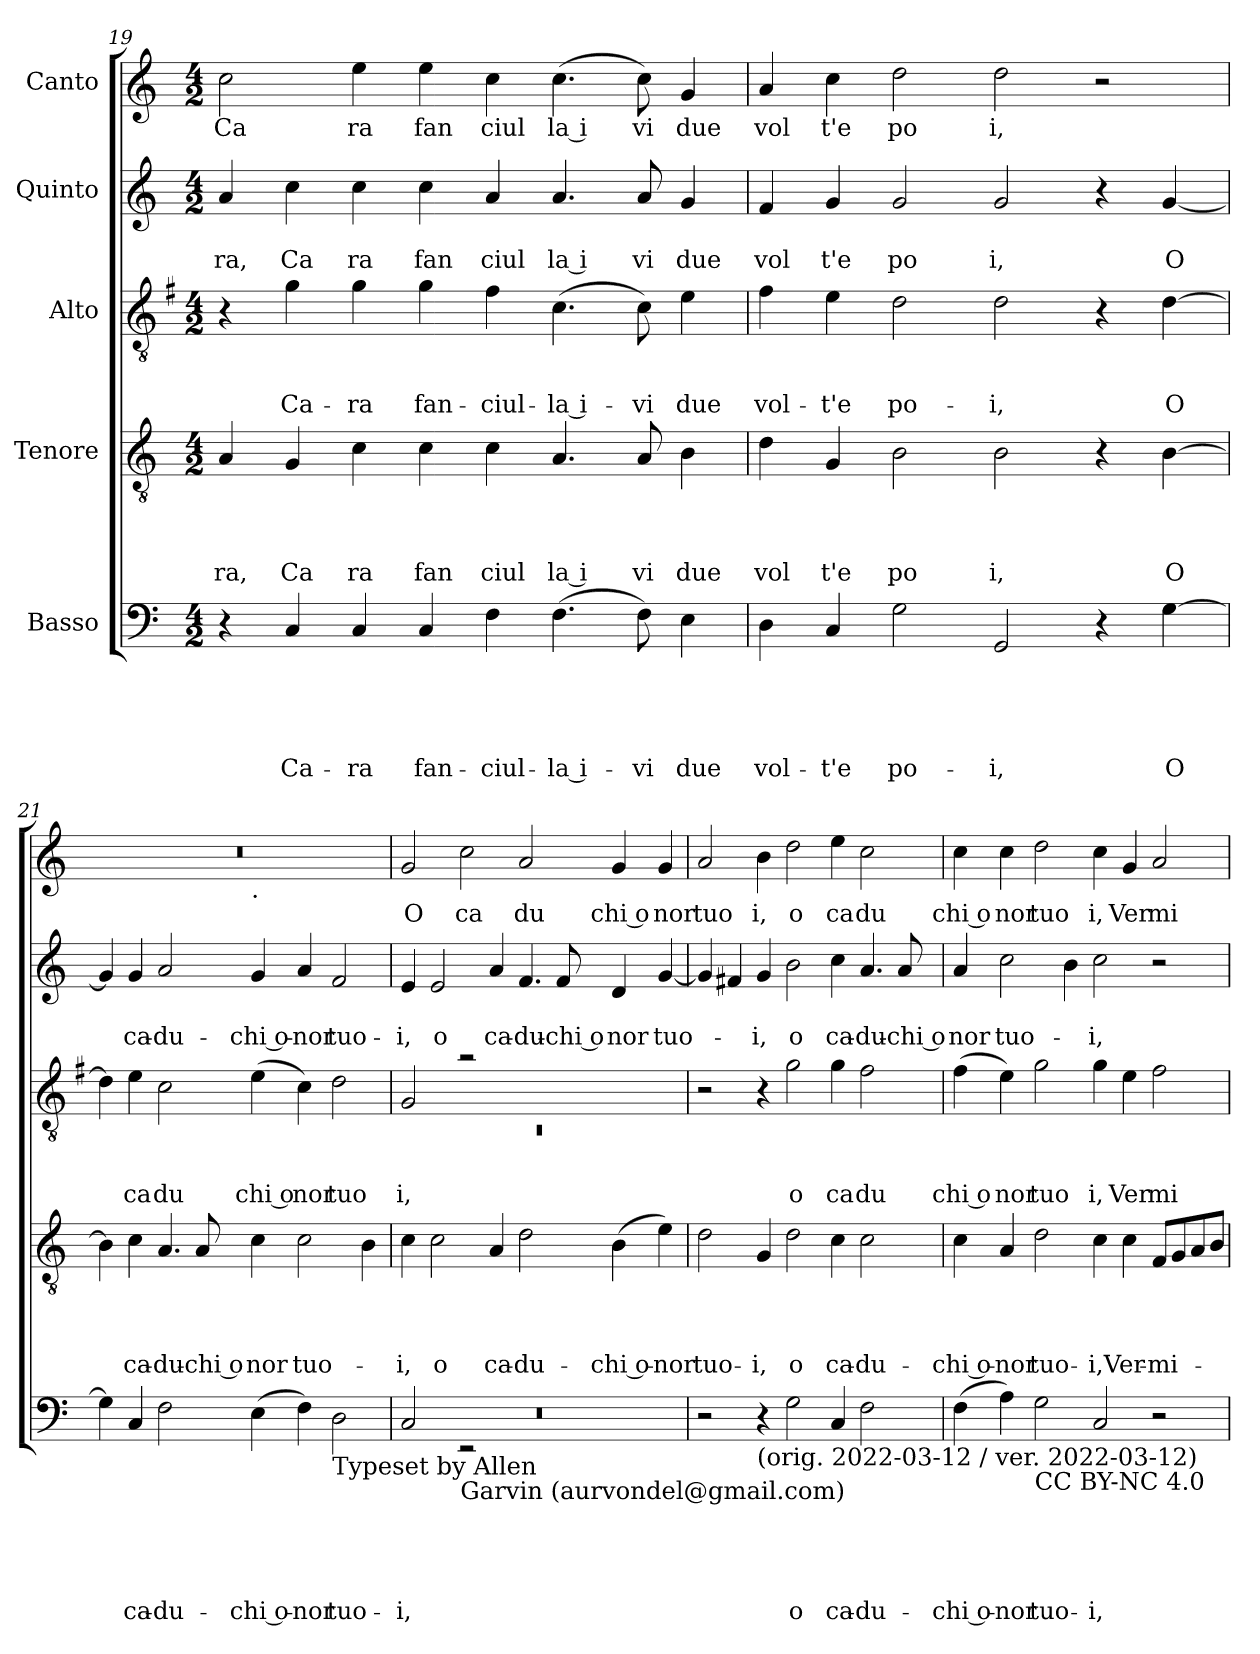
**kern	**text	**text	**text	**text	**text	**kern	**text	**text	**text	**text	**kern	**text	**text	**text	**kern	**text	**text	**kern	**text
*part5	*part5	*part5	*part5	*part5	*part5	*part4	*part4	*part4	*part4	*part4	*part3	*part3	*part3	*part3	*part2	*part2	*part2	*part1	*part1
*staff5	*staff5	*staff5	*staff5	*staff5	*staff5	*staff4	*staff4	*staff4	*staff4	*staff4	*staff3	*staff3	*staff3	*staff3	*staff2	*staff2	*staff2	*staff1	*staff1
*I"Basso	*	*	*	*	*	*I"Tenore	*	*	*	*	*I"Alto	*	*	*	*I"Quinto	*	*	*I"Canto	*
*clefF4	*	*	*	*	*	*clefGv2	*	*	*	*	*clefGv2	*	*	*	*clefG2	*	*	*clefG2	*
*	*	*	*	*	*	*	*	*	*	*	*ITrd-3c-5	*	*	*	*	*	*	*	*
*k[]	*	*	*	*	*	*k[]	*	*	*	*	*k[]	*	*	*	*k[]	*	*	*k[]	*
*C:	*	*	*	*	*	*C:	*	*	*	*	*C:	*	*	*	*C:	*	*	*C:	*
*M4/2	*	*	*	*	*	*M4/2	*	*	*	*	*M4/2	*	*	*	*M4/2	*	*	*M4/2	*
=19	=19	=19	=19	=19	=19	=19	=19	=19	=19	=19	=19	=19	=19	=19	=19	=19	=19	=19	=19
!	!	!	!	!	!	!	!	!	!	!LO:LY:b	!	!	!	!	!	!	!LO:LY:b	!	!LO:LY:b
4r	.	.	.	.	.	4A/	.	.	.	ra,	4r	.	.	.	4a/	.	ra,	2cc\	Ca
!	!	!	!	!	!LO:LY:b	!	!	!	!	!LO:LY:b	!	!	!	!LO:LY:b	!	!	!LO:LY:b	!	!
4C/	.	.	.	.	Ca-	4G/	.	.	.	Ca	4cc\	.	.	Ca-	4cc\	.	Ca	.	.
!	!	!	!	!	!LO:LY:b	!	!	!	!	!LO:LY:b	!	!	!	!LO:LY:b	!	!	!LO:LY:b	!	!LO:LY:b
4C/	.	.	.	.	-ra	4c\	.	.	.	ra	4cc\	.	.	-ra	4cc\	.	ra	4ee\	ra
!	!	!	!	!	!LO:LY:b	!	!	!	!	!LO:LY:b	!	!	!	!LO:LY:b	!	!	!LO:LY:b	!	!LO:LY:b
4C/	.	.	.	.	fan-	4c\	.	.	.	fan	4cc\	.	.	fan-	4cc\	.	fan	4ee\	fan
!	!	!	!	!	!LO:LY:b	!	!	!	!	!LO:LY:b	!	!	!	!LO:LY:b	!	!	!LO:LY:b	!	!LO:LY:b
4F\	.	.	.	.	-ciul-	4c\	.	.	.	ciul	4b\	.	.	-ciul-	4a/	.	ciul	4cc\	ciul
!	!	!	!	!	!LO:LY:b:rj	!	!	!	!	!LO:LY:b:rj	!	!	!	!LO:LY:b:rj	!	!	!LO:LY:b:rj	!	!LO:LY:b:rj
(>4.F\	.	.	.	.	-la i-	4.A/	.	.	.	la i	(<4.f\	.	.	-la i-	4.a/	.	la i	(<4.cc\	la i
!	!	!	!	!	!LO:LY:b	!	!	!	!	!LO:LY:b	!	!	!	!LO:LY:b	!	!	!LO:LY:b	!	!LO:LY:b
8F\)	.	.	.	.	-vi	8A/	.	.	.	vi	8f\)	.	.	-vi	8a/	.	vi	8cc\)	vi
!	!	!	!	!	!LO:LY:b	!	!	!	!	!LO:LY:b	!	!	!	!LO:LY:b	!	!	!LO:LY:b	!	!LO:LY:b
4E\	.	.	.	.	due	4B\	.	.	.	due	4a\	.	.	due	4g/	.	due	4g/	due
=20	=20	=20	=20	=20	=20	=20	=20	=20	=20	=20	=20	=20	=20	=20	=20	=20	=20	=20	=20
!	!	!	!	!	!LO:LY:b	!	!	!	!	!LO:LY:b	!	!	!	!LO:LY:b	!	!	!LO:LY:b	!	!LO:LY:b
4D\	.	.	.	.	vol-	4d\	.	.	.	vol	4b\	.	.	vol-	4f/	.	vol	4a/	vol
!	!	!	!	!	!LO:LY:b	!	!	!	!	!LO:LY:b	!	!	!	!LO:LY:b	!	!	!LO:LY:b	!	!LO:LY:b
4C/	.	.	.	.	-t'e	4G/	.	.	.	t'e	4a\	.	.	-t'e	4g/	.	t'e	4cc\	t'e
!	!	!	!	!	!LO:LY:b	!	!	!	!	!LO:LY:b	!	!	!	!LO:LY:b	!	!	!LO:LY:b	!	!LO:LY:b
2G\	.	.	.	.	po-	2B\	.	.	.	po	2g\	.	.	po-	2g/	.	po	2dd\	po
!	!	!	!	!	!LO:LY:b	!	!	!	!	!LO:LY:b	!	!	!	!LO:LY:b	!	!	!LO:LY:b	!	!LO:LY:b
2GG/	.	.	.	.	-i,	2B\	.	.	.	i,	2g\	.	.	-i,	2g/	.	i,	2dd\	i,
4r	.	.	.	.	.	4r	.	.	.	.	4r	.	.	.	4r	.	.	2r	.
!	!	!	!	!	!LO:LY:b	!	!	!	!	!LO:LY:b	!	!	!	!LO:LY:b	!	!	!LO:LY:b	!	!
[<4G\	.	.	.	.	O	[<4B\	.	.	.	O	[<4g\	.	.	O	[<4g/	.	O	.	.
!!LO:LB:g=z
=21	=21	=21	=21	=21	=21	=21	=21	=21	=21	=21	=21	=21	=21	=21	=21	=21	=21	=21	=21
*	*	*	*	*	*	*	*	*	*	*	*	*	*	*	*	*	*	*^	*
4G\]	.	.	.	.	.	4B\]	.	.	.	.	4g\]	.	.	.	4g/]	.	.	0r	1ryy	.
!	!	!	!	!	!LO:LY:b	!	!	!	!	!LO:LY:b	!	!	!	!LO:LY:b	!	!	!LO:LY:b	!	!	!
4C/	.	.	.	.	ca-	4c\	.	.	.	ca-	4a\	.	.	ca	4g/	.	ca-	.	.	.
!	!	!	!	!	!LO:LY:b	!	!	!	!	!LO:LY:b	!	!	!	!LO:LY:b	!	!	!LO:LY:b	!	!	!
2F\	.	.	.	.	-du-	4.A/	.	.	.	-du-	2f\	.	.	du	2a/	.	-du-	.	.	.
!	!	!	!	!	!	!	!	!	!	!LO:LY:b:rj	!	!	!	!	!	!	!	!	!	!
.	.	.	.	.	.	8A/	.	.	.	-chi o-	.	.	.	.	.	.	.	.	.	.
!	!	!	!	!	!	!	!	!	!	!	!	!	!	!	!	!	!	!	!LO:TX:b:t=.	!
!	!	!	!	!	!LO:LY:b:rj	!	!	!	!	!LO:LY:b	!	!	!	!LO:LY:b:rj	!	!	!LO:LY:b:rj	!	!	!
(<4E\	.	.	.	.	-chi o-	4c\	.	.	.	-nor	(<4a\	.	.	chi o	4g/	.	-chi o-	.	1ryy	.
!	!	!	!	!	!LO:LY:b	!	!	!	!	!LO:LY:b	!	!	!	!LO:LY:b	!	!	!LO:LY:b	!	!	!
4F\)	.	.	.	.	-nor	2c\	.	.	.	tuo-	4f\)	.	.	nor	4a/	.	-nor	.	.	.
!LO:TX:b:t=Typeset by Allen	!	!	!	!	!	!	!	!	!	!	!	!	!	!	!	!	!	!	!	!
!	!	!	!	!	!LO:LY:b	!	!	!	!	!	!	!	!	!LO:LY:b	!	!	!LO:LY:b	!	!	!
2D\	.	.	.	.	tuo-	.	.	.	.	.	2g\	.	.	tuo	2f/	.	tuo-	.	.	.
.	.	.	.	.	.	4B\	.	.	.	.	.	.	.	.	.	.	.	.	.	.
=22	=22	=22	=22	=22	=22	=22	=22	=22	=22	=22	=22	=22	=22	=22	=22	=22	=22	=22	=22	=22
*^	*	*	*	*	*	*	*	*	*	*	*^	*	*	*	*	*	*	*	*	*
*	*^	*	*	*	*	*	*	*	*	*	*	*	*	*	*	*	*	*	*	*	*	*
!	!	!LO:N:vis=1	!	!	!	!	!LO:LY:b	!	!	!	!	!LO:LY:b	!	!LO:N:vis=1	!	!	!LO:LY:b	!	!	!LO:LY:b	!	!	!LO:LY:b
*	*	*	*	*	*	*	*	*	*	*	*	*	*	*	*	*	*	*	*	*	*v	*v	*
2C/	2ryy	0r	.	.	.	.	-i,	4c\	.	.	.	-i,	2c/	0rC	.	.	i,	4e/	.	-i,	2g/	O
!	!	!	!	!	!	!	!	!	!	!	!	!LO:LY:b	!	!	!	!	!	!	!	!LO:LY:b	!	!
.	.	.	.	.	.	.	.	2c\	.	.	.	o	.	.	.	.	.	2e/	.	o	.	.
!LO:TX:b:t=Garvin (aurvondel@gmail.com)	!	!	!	!	!	!	!	!	!	!	!	!	!	!	!	!	!	!	!	!	!	!
!	!	!	!	!	!	!	!	!	!	!	!	!	!	!	!	!	!	!	!	!	!	!LO:LY:b
2ryy	2rEE	.	.	.	.	.	.	.	.	.	.	.	2ra	.	.	.	.	.	.	.	2cc\	ca
!	!	!	!	!	!	!	!	!	!	!	!	!LO:LY:b	!	!	!	!	!	!	!	!LO:LY:b	!	!
.	.	.	.	.	.	.	.	4A/	.	.	.	ca-	.	.	.	.	.	4a/	.	ca-	.	.
!	!	!	!	!	!	!	!	!	!	!	!	!LO:LY:b	!	!	!	!	!	!	!	!LO:LY:b	!	!LO:LY:b
1ryy	1ryy	.	.	.	.	.	.	2d\	.	.	.	-du-	1ryy	.	.	.	.	4.f/	.	-du-	2a/	du
!	!	!	!	!	!	!	!	!	!	!	!	!	!	!	!	!	!	!	!	!LO:LY:b:rj	!	!
.	.	.	.	.	.	.	.	.	.	.	.	.	.	.	.	.	.	8f/	.	-chi o-	.	.
!	!	!	!	!	!	!	!	!	!	!	!	!LO:LY:b:rj	!	!	!	!	!	!	!	!LO:LY:b	!	!LO:LY:b:rj
.	.	.	.	.	.	.	.	(<4B\	.	.	.	-chi o-	.	.	.	.	.	4d/	.	-nor	4g/	chi o
!	!	!	!	!	!	!	!	!	!	!	!	!LO:LY:b	!	!	!	!	!	!	!	!LO:LY:b	!	!LO:LY:b
.	.	.	.	.	.	.	.	4e\)	.	.	.	-nor	.	.	.	.	.	[<4g/	.	tuo-	4g/	nor
*v	*v	*v	*	*	*	*	*	*	*	*	*	*	*v	*v	*	*	*	*	*	*	*	*
=23	=23	=23	=23	=23	=23	=23	=23	=23	=23	=23	=23	=23	=23	=23	=23	=23	=23	=23	=23
!	!	!	!	!	!	!	!	!	!	!LO:LY:b	!	!	!	!	!	!	!	!	!LO:LY:b
2r	.	.	.	.	.	2d\	.	.	.	tuo-	2r	.	.	.	4g/]	.	.	2a/	tuo
.	.	.	.	.	.	.	.	.	.	.	.	.	.	.	4f#X/	.	.	.	.
!LO:TX:b:t=(orig. 2022-03-12 / ver. 2022-03-12)	!	!	!	!	!	!	!	!	!	!	!	!	!	!	!	!	!	!	!
!	!	!	!	!	!	!	!	!	!	!LO:LY:b	!	!	!	!	!	!	!LO:LY:b	!	!LO:LY:b
4r	.	.	.	.	.	4G/	.	.	.	-i,	4r	.	.	.	4g/	.	-i,	4b\	i,
!	!	!	!	!	!LO:LY:b	!	!	!	!	!LO:LY:b	!	!	!	!LO:LY:b	!	!	!LO:LY:b	!	!LO:LY:b
2G\	.	.	.	.	o	2d\	.	.	.	o	2cc\	.	.	o	2b\	.	o	2dd\	o
!	!	!	!	!	!LO:LY:b	!	!	!	!	!LO:LY:b	!	!	!	!LO:LY:b	!	!	!LO:LY:b	!	!LO:LY:b
4C/	.	.	.	.	ca-	4c\	.	.	.	ca-	4cc\	.	.	ca	4cc\	.	ca-	4ee\	ca
!	!	!	!	!	!LO:LY:b	!	!	!	!	!LO:LY:b	!	!	!	!LO:LY:b	!	!	!LO:LY:b	!	!LO:LY:b
2F\	.	.	.	.	-du-	2c\	.	.	.	-du-	2b\	.	.	du	4.a/	.	-du-	2cc\	du
!	!	!	!	!	!	!	!	!	!	!	!	!	!	!	!	!	!LO:LY:b:rj	!	!
.	.	.	.	.	.	.	.	.	.	.	.	.	.	.	8a/	.	-chi o-	.	.
=24	=24	=24	=24	=24	=24	=24	=24	=24	=24	=24	=24	=24	=24	=24	=24	=24	=24	=24	=24
!	!	!	!	!	!LO:LY:b:rj	!	!	!	!	!LO:LY:b:rj	!	!	!	!LO:LY:b:rj	!	!	!LO:LY:b	!	!LO:LY:b:rj
(<4F\	.	.	.	.	-chi o-	4c\	.	.	.	-chi o-	(<4b\	.	.	chi o	4a/	.	-nor	4cc\	chi o
!	!	!	!	!	!LO:LY:b	!	!	!	!	!LO:LY:b	!	!	!	!LO:LY:b	!	!	!LO:LY:b	!	!LO:LY:b
4A\)	.	.	.	.	-nor	4A/	.	.	.	-nor	4a\)	.	.	nor	2cc\	.	tuo-	4cc\	nor
!LO:TX:b:t=CC BY-NC 4.0	!	!	!	!	!	!	!	!	!	!	!	!	!	!	!	!	!	!	!
!	!	!	!	!	!LO:LY:b	!	!	!	!	!LO:LY:b	!	!	!	!LO:LY:b	!	!	!	!	!LO:LY:b
2G\	.	.	.	.	tuo-	2d\	.	.	.	tuo-	2cc\	.	.	tuo	.	.	.	2dd\	tuo
.	.	.	.	.	.	.	.	.	.	.	.	.	.	.	4b\	.	.	.	.
!	!	!	!	!	!LO:LY:b	!	!	!	!	!LO:LY:b	!	!	!	!LO:LY:b	!	!	!LO:LY:b	!	!LO:LY:b
2C/	.	.	.	.	-i,	4c\	.	.	.	-i,	4cc\	.	.	i,	2cc\	.	-i,	4cc\	i,
!	!	!	!	!	!	!	!	!	!	!LO:LY:b	!	!	!	!LO:LY:b	!	!	!	!	!LO:LY:b
.	.	.	.	.	.	4c\	.	.	.	Ver-	4a\	.	.	Ver	.	.	.	4g/	Ver
!	!	!	!	!	!	!	!	!	!	!LO:LY:b	!	!	!	!LO:LY:b	!	!	!	!	!LO:LY:b
2r	.	.	.	.	.	8F/L	.	.	.	-mi-	2b\	.	.	mi	2r	.	.	2a/	mi
.	.	.	.	.	.	8G/	.	.	.	.	.	.	.	.	.	.	.	.	.
.	.	.	.	.	.	8A/	.	.	.	.	.	.	.	.	.	.	.	.	.
.	.	.	.	.	.	8B/J	.	.	.	.	.	.	.	.	.	.	.	.	.
=	=	=	=	=	=	=	=	=	=	=	=	=	=	=	=	=	=	=	=
*-	*-	*-	*-	*-	*-	*-	*-	*-	*-	*-	*-	*-	*-	*-	*-	*-	*-	*-	*-
